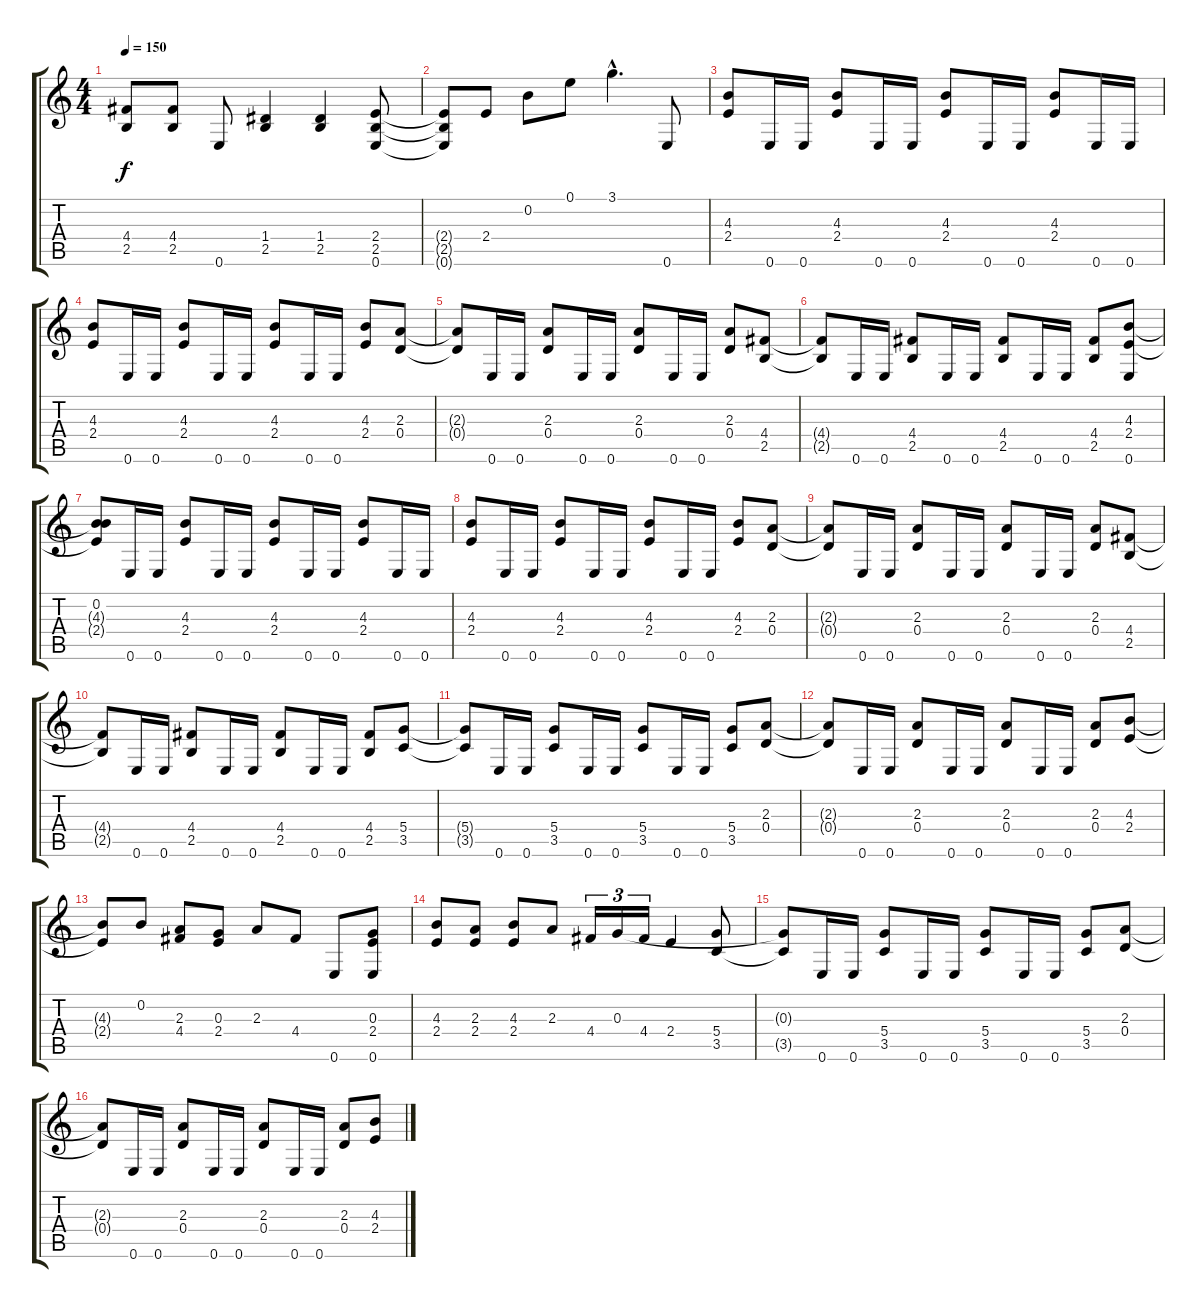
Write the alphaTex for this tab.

\track "" {instrument distortionguitar}
\staff {score tabs}
\tuning (E4 B3 G3 D3 A2 E2) {hide}
\ts (4 4)
\tempo 150
\clef g2
\ks c
(4.4{t} 2.5{t}).8{dy f} (4.4 2.5).8 0.6.8 (1.4 2.5).4 (1.4 2.5).4 (2.4 2.5 0.6).8 |
(2.4{t} 2.5{t} 0.6{t}).8 2.4.8 0.2.8 0.1.8 3.1{hac}.4{d} 0.6.8 |
(4.3 2.4).8 0.6.16 0.6.16 (4.3 2.4).8 0.6.16 0.6.16 (4.3 2.4).8 0.6.16 0.6.16 (4.3 2.4).8 0.6.16 0.6.16 |
(4.3 2.4).8 0.6.16 0.6.16 (4.3 2.4).8 0.6.16 0.6.16 (4.3 2.4).8 0.6.16 0.6.16 (4.3 2.4).8 (2.3 0.4).8 |
(2.3{t} 0.4{t}).8 0.6.16 0.6.16 (2.3 0.4).8 0.6.16 0.6.16 (2.3 0.4).8 0.6.16 0.6.16 (2.3 0.4).8 (4.4 2.5).8 |
(4.4{t} 2.5{t}).8 0.6.16 0.6.16 (4.4 2.5).8 0.6.16 0.6.16 (4.4 2.5).8 0.6.16 0.6.16 (4.4 2.5).8 (4.3 2.4 0.6).8 |
(0.2 4.3{t} 2.4{t}).8 0.6.16 0.6.16 (4.3 2.4).8 0.6.16 0.6.16 (4.3 2.4).8 0.6.16 0.6.16 (4.3 2.4).8 0.6.16 0.6.16 |
(4.3 2.4).8 0.6.16 0.6.16 (4.3 2.4).8 0.6.16 0.6.16 (4.3 2.4).8 0.6.16 0.6.16 (4.3 2.4).8 (2.3 0.4).8 |
(2.3{t} 0.4{t}).8 0.6.16 0.6.16 (2.3 0.4).8 0.6.16 0.6.16 (2.3 0.4).8 0.6.16 0.6.16 (2.3 0.4).8 (4.4 2.5).8 |
(4.4{t} 2.5{t}).8 0.6.16 0.6.16 (4.4 2.5).8 0.6.16 0.6.16 (4.4 2.5).8 0.6.16 0.6.16 (4.4 2.5).8 (5.4 3.5).8 |
(5.4{t} 3.5{t}).8 0.6.16 0.6.16 (5.4 3.5).8 0.6.16 0.6.16 (5.4 3.5).8 0.6.16 0.6.16 (5.4 3.5).8 (2.3 0.4).8 |
(2.3{t} 0.4{t}).8 0.6.16 0.6.16 (2.3 0.4).8 0.6.16 0.6.16 (2.3 0.4).8 0.6.16 0.6.16 (2.3 0.4).8 (4.3 2.4).8 |
(4.3{t} 2.4{t}).8 0.2.8 (2.3 4.4).8 (0.3 2.4).8 2.3.8 4.4.8 0.6.8 (0.3 2.4 0.6).8 |
(4.3 2.4).8 (2.3 2.4).8 (4.3 2.4).8 2.3.8 4.4.16{tu (3 2)} 0.3.16{tu (3 2)} 4.4.16{tu (3 2)} 2.4.4 (5.4 3.5).8 |
(0.3{t} 3.5{t}).8 0.6.16 0.6.16 (5.4 3.5).8 0.6.16 0.6.16 (5.4 3.5).8 0.6.16 0.6.16 (5.4 3.5).8 (2.3 0.4).8 |
(2.3{t} 0.4{t}).8 0.6.16 0.6.16 (2.3 0.4).8 0.6.16 0.6.16 (2.3 0.4).8 0.6.16 0.6.16 (2.3 0.4).8 (4.3 2.4).8
